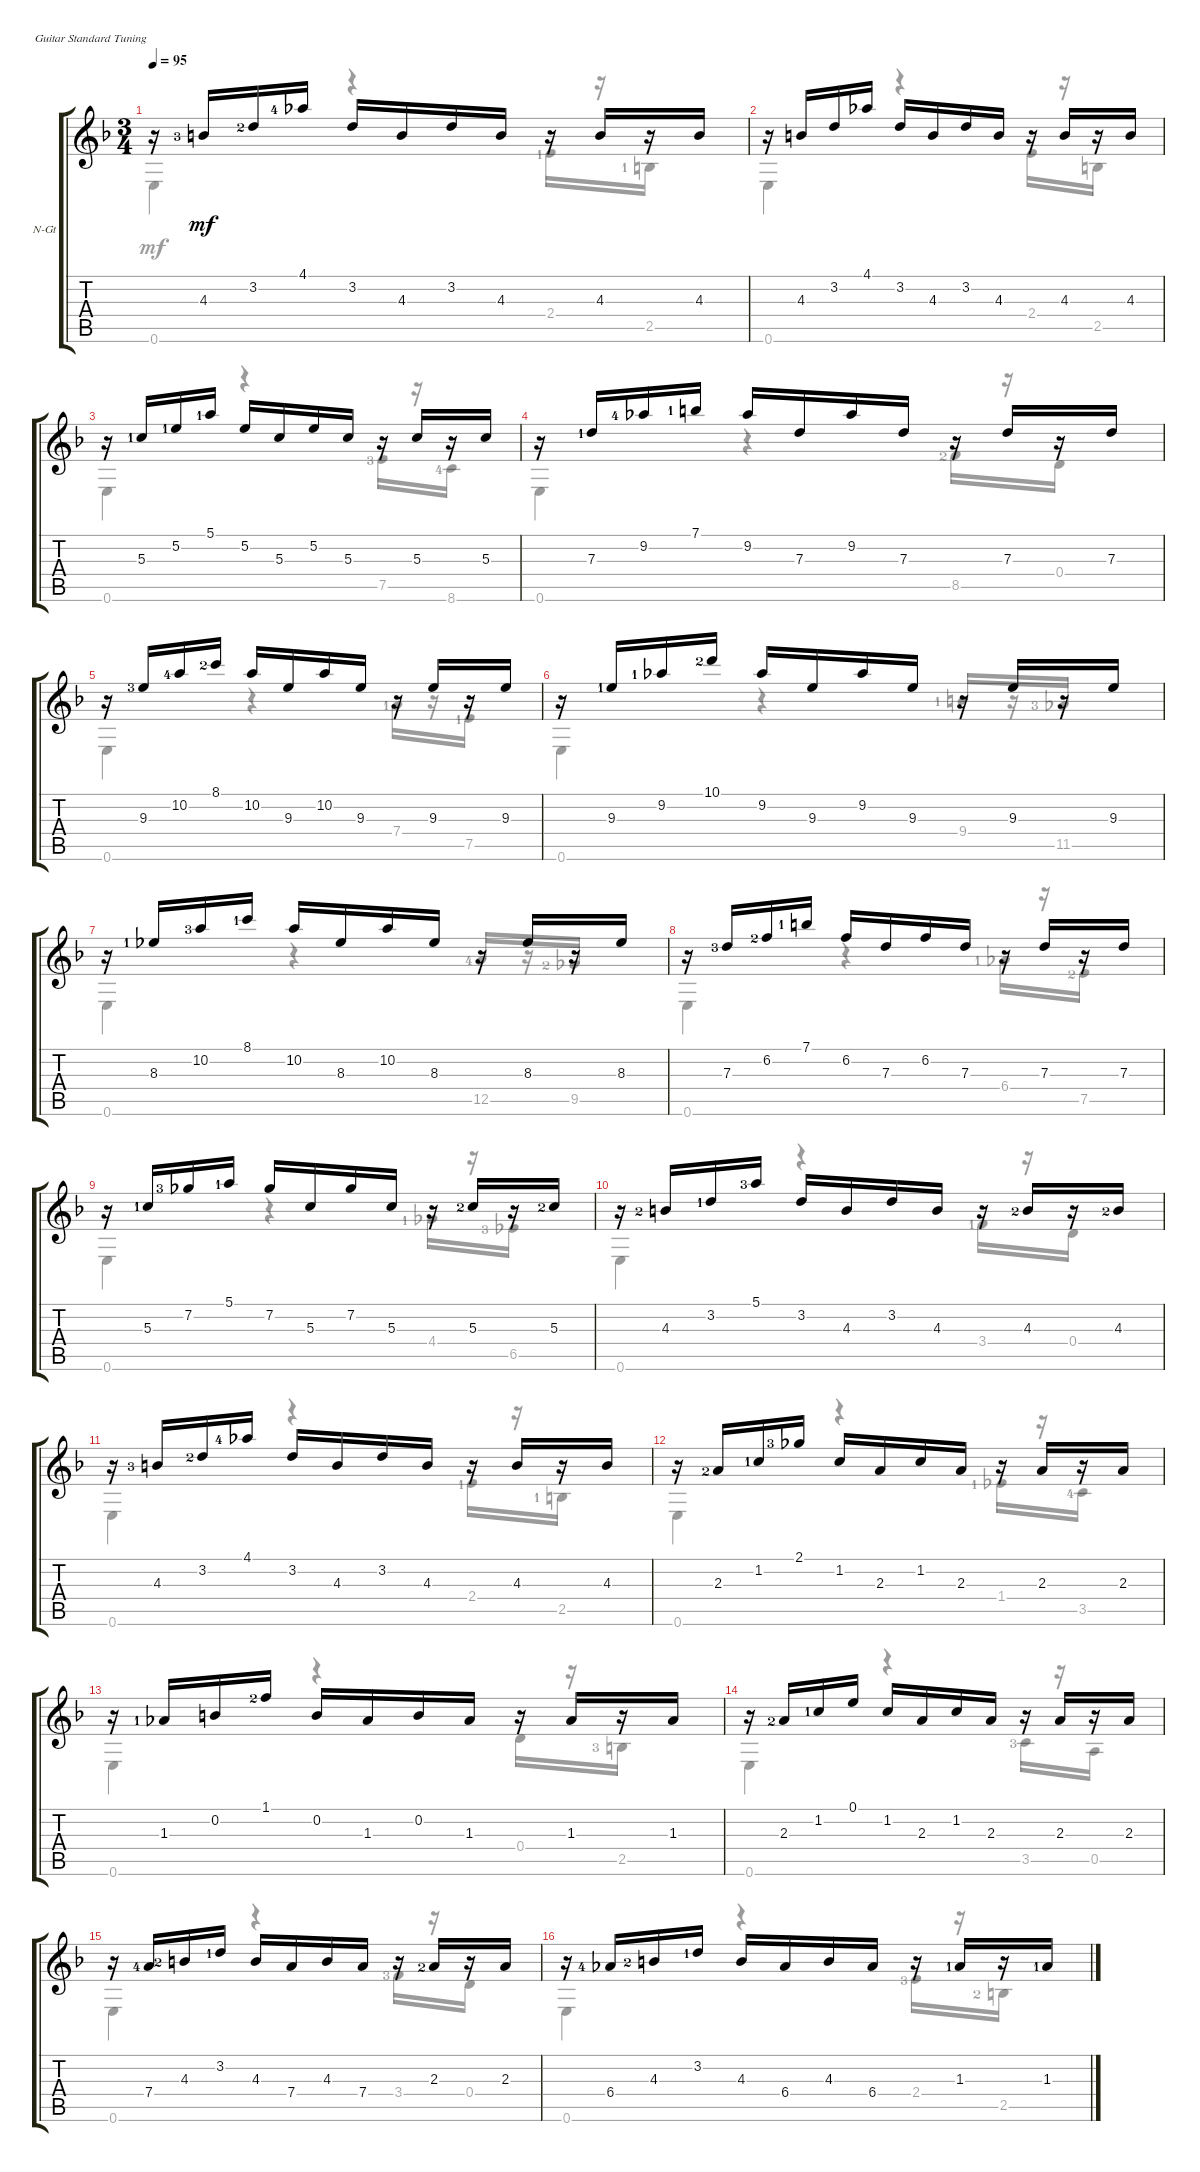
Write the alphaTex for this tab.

\defaultSystemsLayout 4
\bracketExtendMode groupsimilarinstruments
\firstSystemTrackNameOrientation horizontal
\otherSystemsTrackNameOrientation horizontal
\track ("Nylon Guitar" "N-Gt") {instrument acousticguitarnylon}
\staff {score tabs}
\tuning (E4 B3 G3 D3 A2 E2)
\voice
\ts (3 4)
\tempo 95
\clef g2
\ks dminor
r.16{dy mf} 4.3{lf 4}.16 3.2{lf 3}.16 4.1{lf 5}.16 3.2.16 4.3.16 3.2.16 4.3.16 r.16 4.3.16 r.16 4.3.16 |
r.16 4.3.16 3.2.16 4.1.16 3.2.16 4.3.16 3.2.16 4.3.16 r.16 4.3.16 r.16 4.3.16 |
r.16 5.3{lf 2}.16 5.2{lf 2}.16 5.1{lf 2}.16 5.2.16 5.3.16 5.2.16 5.3.16 r.16 5.3.16 r.16 5.3.16 |
r.16 7.3{lf 2}.16 9.2{lf 5}.16 7.1{lf 2}.16 9.2.16 7.3.16 9.2.16 7.3.16 r.16 7.3.16 r.16 7.3.16 |
r.16 9.3{lf 4}.16 10.2{lf 5}.16 8.1{lf 3}.16 10.2.16 9.3.16 10.2.16 9.3.16 r.16 9.3.16 r.16 9.3.16 |
r.16 9.3{lf 2}.16 9.2{lf 2}.16 10.1{lf 3}.16 9.2.16 9.3.16 9.2.16 9.3.16 r.16 9.3.16 r.16 9.3.16 |
r.16 8.3{lf 2}.16 10.2{lf 4}.16 8.1{lf 2}.16 10.2.16 8.3.16 10.2.16 8.3.16 r.16 8.3.16 r.16 8.3.16 |
r.16 7.3{lf 4}.16 6.2{lf 3}.16 7.1{lf 2}.16 6.2.16 7.3.16 6.2.16 7.3.16 r.16 7.3.16 r.16 7.3.16 |
r.16 5.3{lf 2}.16 7.2{lf 4}.16 5.1{lf 2}.16 7.2.16 5.3.16 7.2.16 5.3.16 r.16 5.3{lf 3}.16 r.16 5.3{lf 3}.16 |
r.16 4.3{lf 3}.16 3.2{lf 2}.16 5.1{lf 4}.16 3.2.16 4.3.16 3.2.16 4.3.16 r.16 4.3{lf 3}.16 r.16 4.3{lf 3}.16 |
r.16 4.3{lf 4}.16 3.2{lf 3}.16 4.1{lf 5}.16 3.2.16 4.3.16 3.2.16 4.3.16 r.16 4.3.16 r.16 4.3.16 |
r.16 2.3{lf 3}.16 1.2{lf 2}.16 2.1{lf 4}.16 1.2.16 2.3.16 1.2.16 2.3.16 r.16 2.3.16 r.16 2.3.16 |
r.16 1.3{lf 2}.16 0.2.16 1.1{lf 3}.16 0.2.16 1.3.16 0.2.16 1.3.16 r.16 1.3.16 r.16 1.3.16 |
r.16 2.3{lf 3}.16 1.2{lf 2}.16 0.1.16 1.2.16 2.3.16 1.2.16 2.3.16 r.16 2.3.16 r.16 2.3.16 |
r.16 7.4{lf 5}.16 4.3{lf 3}.16 3.2{lf 2}.16 4.3.16 7.4.16 4.3.16 7.4.16 r.16 2.3{lf 3}.16 r.16 2.3.16 |
r.16 6.4{lf 5}.16 4.3{lf 3}.16 3.2{lf 2}.16 4.3.16 6.4.16 4.3.16 6.4.16 r.16 1.3{lf 2}.16 r.16 1.3{lf 2}.16
\voice
\clef g2
\ottava regular
\simile none
\ks dminor
0.6.4{dy mf} r.4 2.4{lf 2}.16 r.16 2.5{lf 2}.16 |
0.6.4 r.4 2.4.16 r.16 2.5.16 |
0.6.4 r.4 7.5{lf 4}.16 r.16 8.6{lf 5}.16 |
0.6.4 r.4 8.5{lf 3}.16 r.16 0.4.16 |
0.6.4 r.4 7.4{lf 2}.16 r.16 7.5{lf 2}.16 |
0.6.4 r.4 9.4{lf 2}.16{beam invert} r.16 11.5{lf 4}.16 |
0.6.4 r.4 12.5{lf 5}.16{beam invert} r.16 9.5{lf 3}.16 |
0.6.4 r.4 6.4{lf 2}.16 r.16 7.5{lf 3}.16 |
0.6.4 r.4 4.4{lf 2}.16 r.16 6.5{lf 4}.16 |
0.6.4 r.4 3.4{lf 2}.16 r.16 0.4.16 |
0.6.4 r.4 2.4{lf 2}.16 r.16 2.5{lf 2}.16 |
0.6.4 r.4 1.4{lf 2}.16 r.16 3.5{lf 5}.16 |
0.6.4 r.4 0.4.16 r.16 2.5{lf 4}.16 |
0.6.4 r.4 3.5{lf 4}.16 r.16 0.5.16 |
0.6.4 r.4 3.4{lf 4}.16 r.16 0.4.16 |
0.6.4 r.4 2.4{lf 4}.16 r.16 2.5{lf 3}.16
